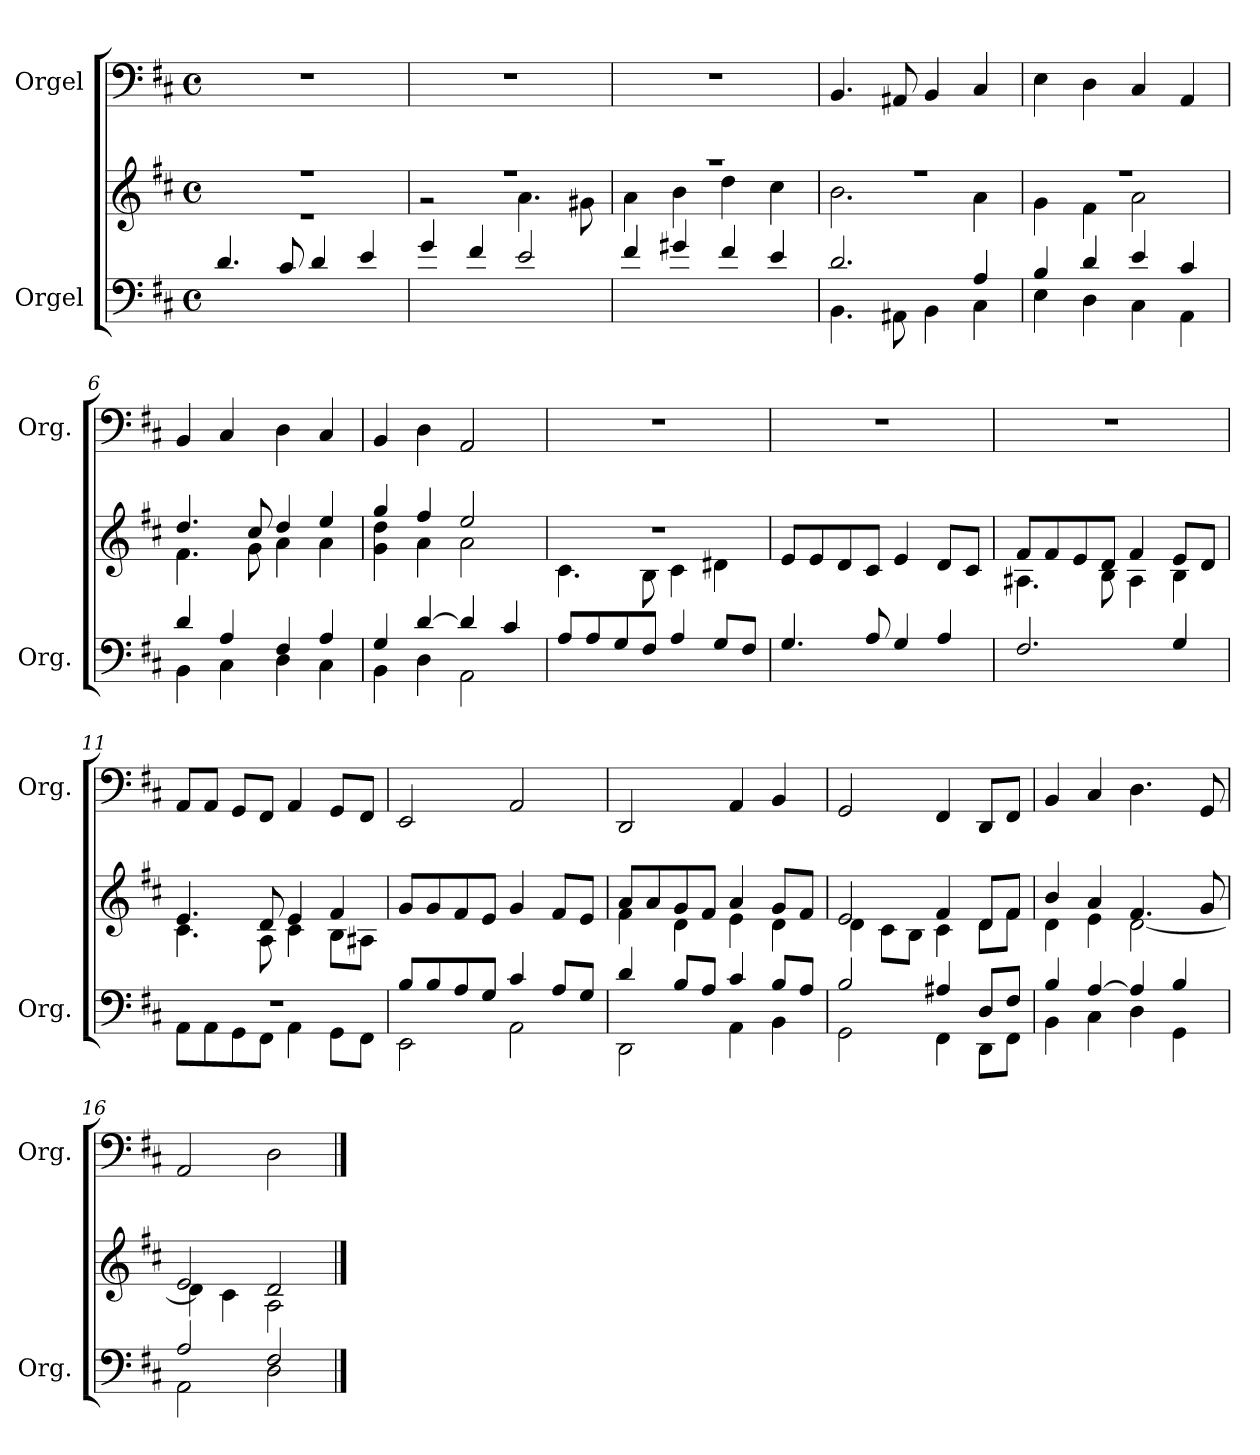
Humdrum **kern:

**kern	**kern	**kern
*part2	*part2	*part1
*staff3	*staff2	*staff1
*I"Orgel	*	*I"Orgel
*I'Org.	*	*I'Org.
*clefF4	*clefG2	*clefF4
*k[f#c#]	*k[f#c#]	*k[f#c#]
*M4/4	*M4/4	*M4/4
*met(c)	*met(c)	*met(c)
*MM100	*MM100	*MM100
=1	=1	=1
*	*^	*
4.d/	1r	1r	1r
8c#/	.	.	.
4d/	.	.	.
4e/	.	.	.
=2	=2	=2	=2
4g/	1r	2r	1r
4f#/	.	.	.
2e/	.	4.a\	.
.	.	8g#X\	.
=3	=3	=3	=3
4f#/	1r	4a\	1r
4g#X/	.	4b\	.
4f#/	.	4dd\	.
4e/	.	4cc#\	.
=4	=4	=4	=4
*^	*	*	*
2.d/	4.BB\	1r	2.b\	4.BB/
.	8AA#X\	.	.	8AA#X/
.	4BB\	.	.	4BB/
4A/	4C#\	.	4a\	4C#/
=5	=5	=5	=5	=5
4B/	4E\	1r	4g\	4E\
4d/	4D\	.	4f#\	4D\
4e/	4C#\	.	2a\	4C#/
4c#/	4AA\	.	.	4AA/
!!LO:LB:g=z
=6	=6	=6	=6	=6
4d/	4BB\	4.dd/	4.f#\	4BB/
4A/	4C#\	.	.	4C#/
.	.	8cc#/	8g\	.
4F#/	4D\	4dd/	4a\	4D\
4A/	4C#\	4ee/	4a\	4C#/
=7	=7	=7	=7	=7
4G/	4BB\	4gg/	4g\ 4dd\	4BB/
[4d/	4D\	4ff#/	4a\	4D\
4d/]	2AA\	2ee/	2a\	2AA/
4c#/	.	.	.	.
*v	*v	*	*	*
=8	=8	=8	=8
8A/L	1r	4.c#\	1r
8A/	.	.	.
8G/	.	.	.
8F#/J	.	8B\	.
4A/	.	4c#\	.
8G/L	.	4d#X\	.
8F#/J	.	.	.
*	*v	*v	*
=9	=9	=9
4.G/	8e/L	1r
.	8e/	.
.	8d/	.
8A/	8c#/J	.
4G/	4e/	.
4A/	8d/L	.
.	8c#/J	.
=10	=10	=10
*	*^	*
2.F#/	8f#/L	4.A#X\	1r
.	8f#/	.	.
.	8e/	.	.
.	8d/J	8B\	.
.	4f#/	4A#\	.
4G/	8e/L	4B\	.
.	8d/J	.	.
!!LO:LB:g=z
=11	=11	=11	=11
*^	*	*	*
1r	8AA\L	4.e/	4.c#\	8AA/L
.	8AA\	.	.	8AA/J
.	8GG\	.	.	8GG/L
.	8FF#\J	8d/	8A\	8FF#/J
.	4AA\	4e/	4c#\	4AA/
.	8GG\L	4f#/	8B\L	8GG/L
.	8FF#\J	.	8A#X\J	8FF#/J
*	*	*v	*v	*
=12	=12	=12	=12
8B/L	2EE\	8g/L	2EE/
8B/	.	8g/	.
8A/	.	8f#/	.
8G/J	.	8e/J	.
4c#/	2AA\	4g/	2AA/
8A/L	.	8f#/L	.
8G/J	.	8e/J	.
=13	=13	=13	=13
*	*	*^	*
4d/	2DD\	8a/L	4f#\	2DD/
.	.	8a/	.	.
8B/L	.	8g/	4d\	.
8A/J	.	8f#/J	.	.
4c#/	4AA\	4a/	4e\	4AA/
8B/L	4BB\	8g/L	4d\	4BB/
8A/J	.	8f#/J	.	.
=14	=14	=14	=14	=14
2B/	2GG\	2e/	4d\	2GG/
.	.	.	8c#\L	.
.	.	.	8B\J	.
4A#X/	4FF#\	4f#/	4c#\	4FF#/
8D/L	8DD\L	8d/L	8d\L	8DD/L
8F#/J	8FF#\J	8f#/J	8f#\J	8FF#/J
=15	=15	=15	=15	=15
4B/	4BB\	4b/	4d\	4BB/
[4A/	4C#\	4a/	4e\	4C#/
4A/]	4D\	4.f#/	[2d\	4.D\
4B/	4GG\	.	.	.
.	.	8g/	.	8GG/
!!LO:LB:g=z
=16	=16	=16	=16	=16
2A/	2AA\	2e/	4d\]	2AA/
.	.	.	4c#\	.
2F#/	2D\	2d/	2A\	2D\
*v	*v	*	*	*
*	*v	*v	*
==	==	==
*-	*-	*-
